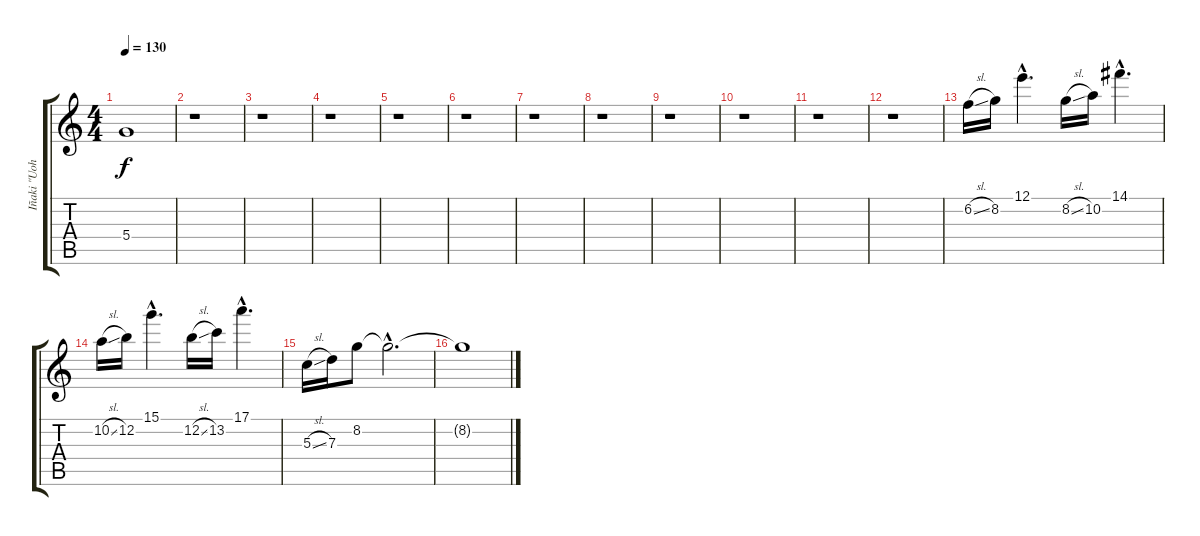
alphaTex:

\track ("Iñaki \"Uoho\" (guitarra solista)" "Iñaki \"Uoh") {instrument overdrivenguitar}
\staff {score tabs}
\tuning (E4 B3 G3 D3 A2 E2) {hide}
\ts (4 4)
\tempo 130
\clef g2
\ks c
5.4.1{dy f} |
r.1 |
r.1 |
r.1 |
r.1 |
r.1 |
r.1 |
r.1 |
r.1 |
r.1 |
r.1 |
r.1 |
6.2{sl}.16{instrument overdrivenguitar} 8.2.16 12.1{hac}.4{d} 8.2{sl}.16 10.2.16 14.1{hac}.4{d} |
10.2{sl}.16 12.2.16 15.1{hac}.4{d} 12.2{sl}.16 13.2.16 17.1{hac}.4{d} |
5.3{sl}.16 7.3.16 8.2.8 8.2{hac t}.2{d} |
8.2{t}.1
